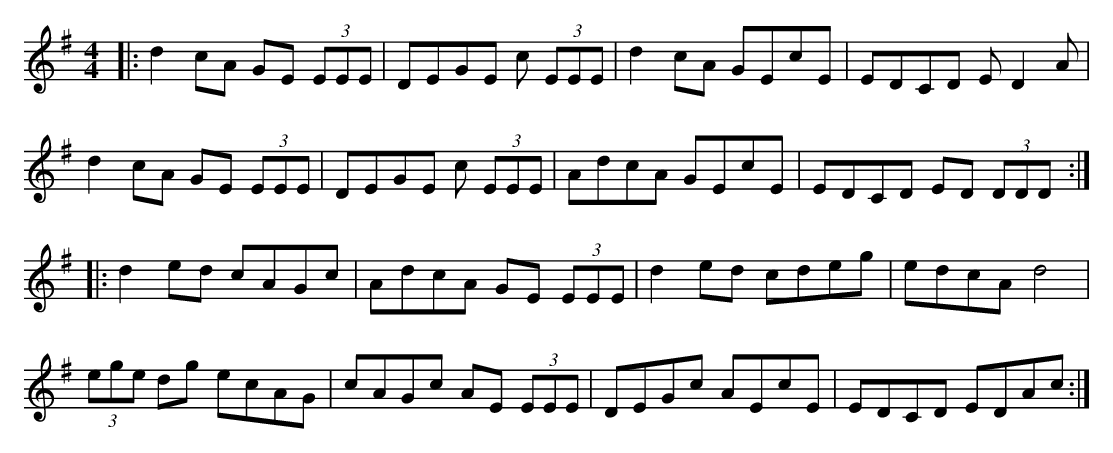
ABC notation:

X:1
M:4/4
K:Dmix
|:d2 cA GE (3EEE|DEGE c (3EEE|d2cA GEcE|EDCD ED2A|
d2 cA GE (3EEE|DEGE c (3EEE|AdcA GEcE|EDCD ED (3DDD:|
|:d2 ed cAGc|AdcA GE (3EEE|d2 ed cdeg|edcA d4|
(3ege dg ecAG|cAGc AE (3EEE|DEGc AEcE|EDCD EDAc:|
